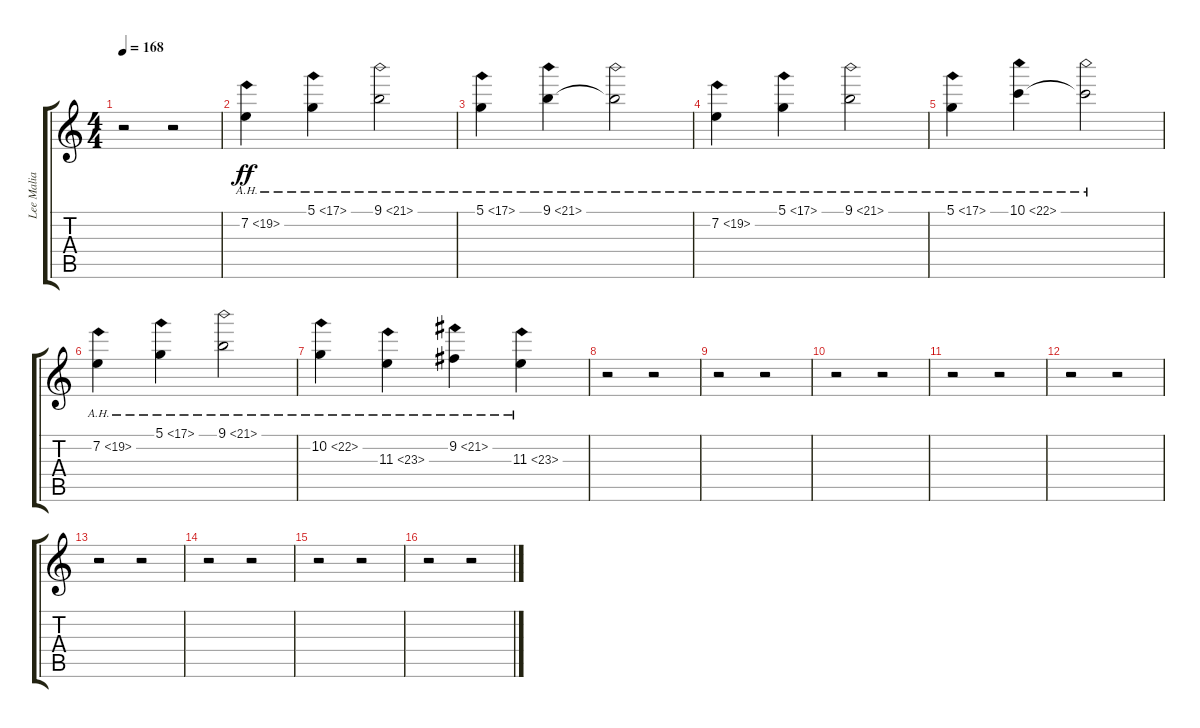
\track ("Lee Malia - Clean" "Lee Malia ") {instrument electricguitarclean}
\staff {score tabs}
\tuning (D4 A3 F3 C3 G2 C2) {hide}
\ts (4 4)
\tempo 168
\clef g2
\ks c
r.2{dy ff} r.2 |
7.2{ah 12}.4 5.1{ah 12}.4 9.1{ah 12}.2 |
5.1{ah 12}.4 9.1{ah 12}.4 9.1{ah 12 t}.2 |
7.2{ah 12}.4 5.1{ah 12}.4 9.1{ah 12}.2 |
5.1{ah 12}.4 10.1{ah 12}.4 10.1{ah 12 t}.2 |
7.2{ah 12}.4 5.1{ah 12}.4 9.1{ah 12}.2 |
10.2{ah 12}.4 11.3{ah 12}.4 9.2{ah 12}.4 11.3{ah 12}.4 |
r.2 r.2 |
r.2 r.2 |
r.2 r.2 |
r.2 r.2 |
r.2 r.2 |
r.2 r.2 |
r.2 r.2 |
r.2 r.2 |
r.2 r.2
